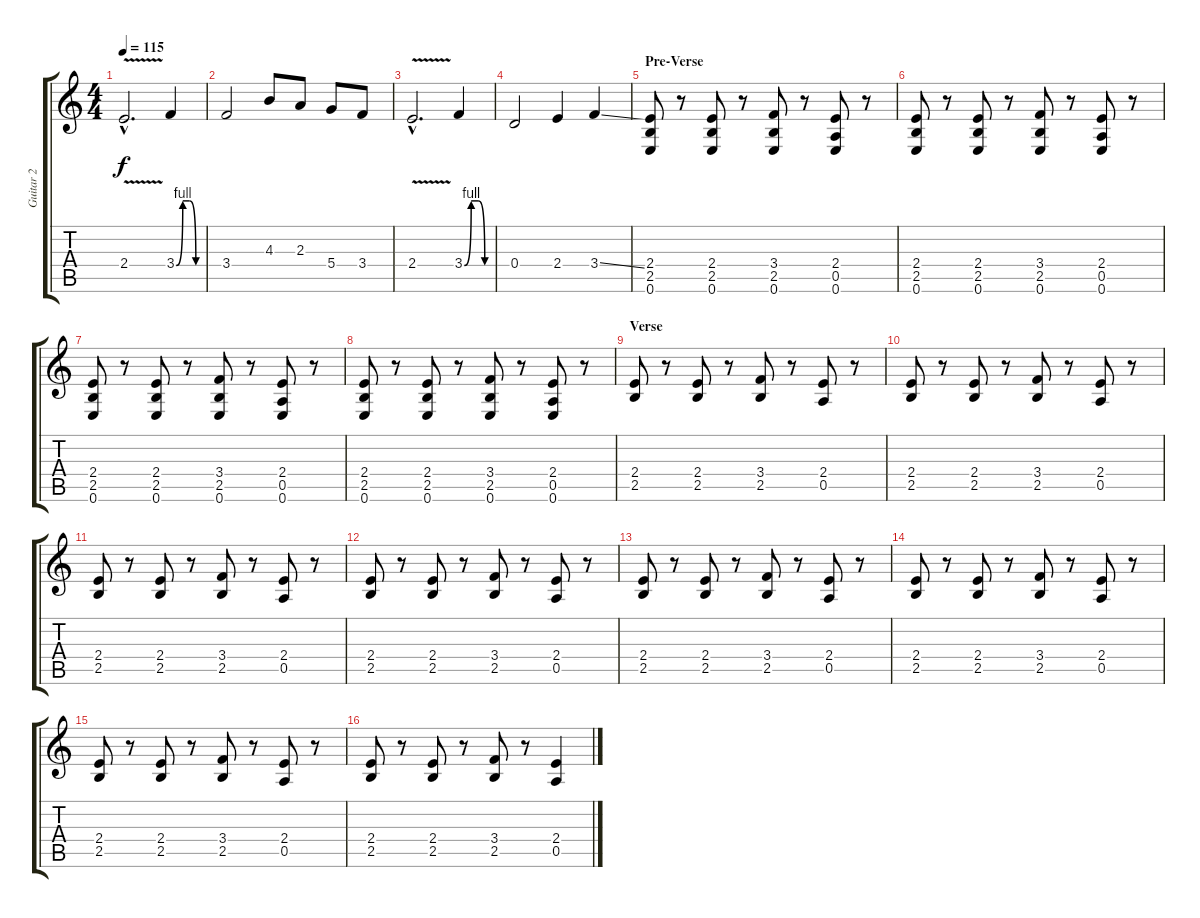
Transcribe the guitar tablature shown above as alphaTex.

\track ("Guitar 2" "Guitar 2") {instrument guitarharmonics}
\staff {score tabs}
\tuning (E4 B3 G3 D3 A2 E2) {hide}
\ts (4 4)
\tempo 115
\clef g2
\ks c
2.4{v hac}.2{d dy f} 3.4{be (custom 0 0 15 4 30 4 45 0 60 0)}.4 |
3.4.2 4.3.8 2.3.8 5.4.8 3.4.8 |
2.4{v hac}.2{d} 3.4{be (custom 0 0 15 4 30 4 45 0 60 0)}.4 |
0.4.2 2.4.4 3.4{ss}.4 |
\section ("" "Pre-Verse")
(2.4 2.5 0.6).8 r.8 (2.4 2.5 0.6).8 r.8 (3.4 2.5 0.6).8 r.8 (2.4 0.5 0.6).8 r.8 |
(2.4 2.5 0.6).8 r.8 (2.4 2.5 0.6).8 r.8 (3.4 2.5 0.6).8 r.8 (2.4 0.5 0.6).8 r.8 |
(2.4 2.5 0.6).8 r.8 (2.4 2.5 0.6).8 r.8 (3.4 2.5 0.6).8 r.8 (2.4 0.5 0.6).8 r.8 |
(2.4 2.5 0.6).8 r.8 (2.4 2.5 0.6).8 r.8 (3.4 2.5 0.6).8 r.8 (2.4 0.5 0.6).8 r.8 |
\section ("" "Verse")
(2.4 2.5).8 r.8 (2.4 2.5).8 r.8 (3.4 2.5).8 r.8 (2.4 0.5).8 r.8 |
(2.4 2.5).8 r.8 (2.4 2.5).8 r.8 (3.4 2.5).8 r.8 (2.4 0.5).8 r.8 |
(2.4 2.5).8 r.8 (2.4 2.5).8 r.8 (3.4 2.5).8 r.8 (2.4 0.5).8 r.8 |
(2.4 2.5).8 r.8 (2.4 2.5).8 r.8 (3.4 2.5).8 r.8 (2.4 0.5).8 r.8 |
(2.4 2.5).8 r.8 (2.4 2.5).8 r.8 (3.4 2.5).8 r.8 (2.4 0.5).8 r.8 |
(2.4 2.5).8 r.8 (2.4 2.5).8 r.8 (3.4 2.5).8 r.8 (2.4 0.5).8 r.8 |
(2.4 2.5).8 r.8 (2.4 2.5).8 r.8 (3.4 2.5).8 r.8 (2.4 0.5).8 r.8 |
(2.4 2.5).8 r.8 (2.4 2.5).8 r.8 (3.4 2.5).8 r.8 (2.4 0.5).4
